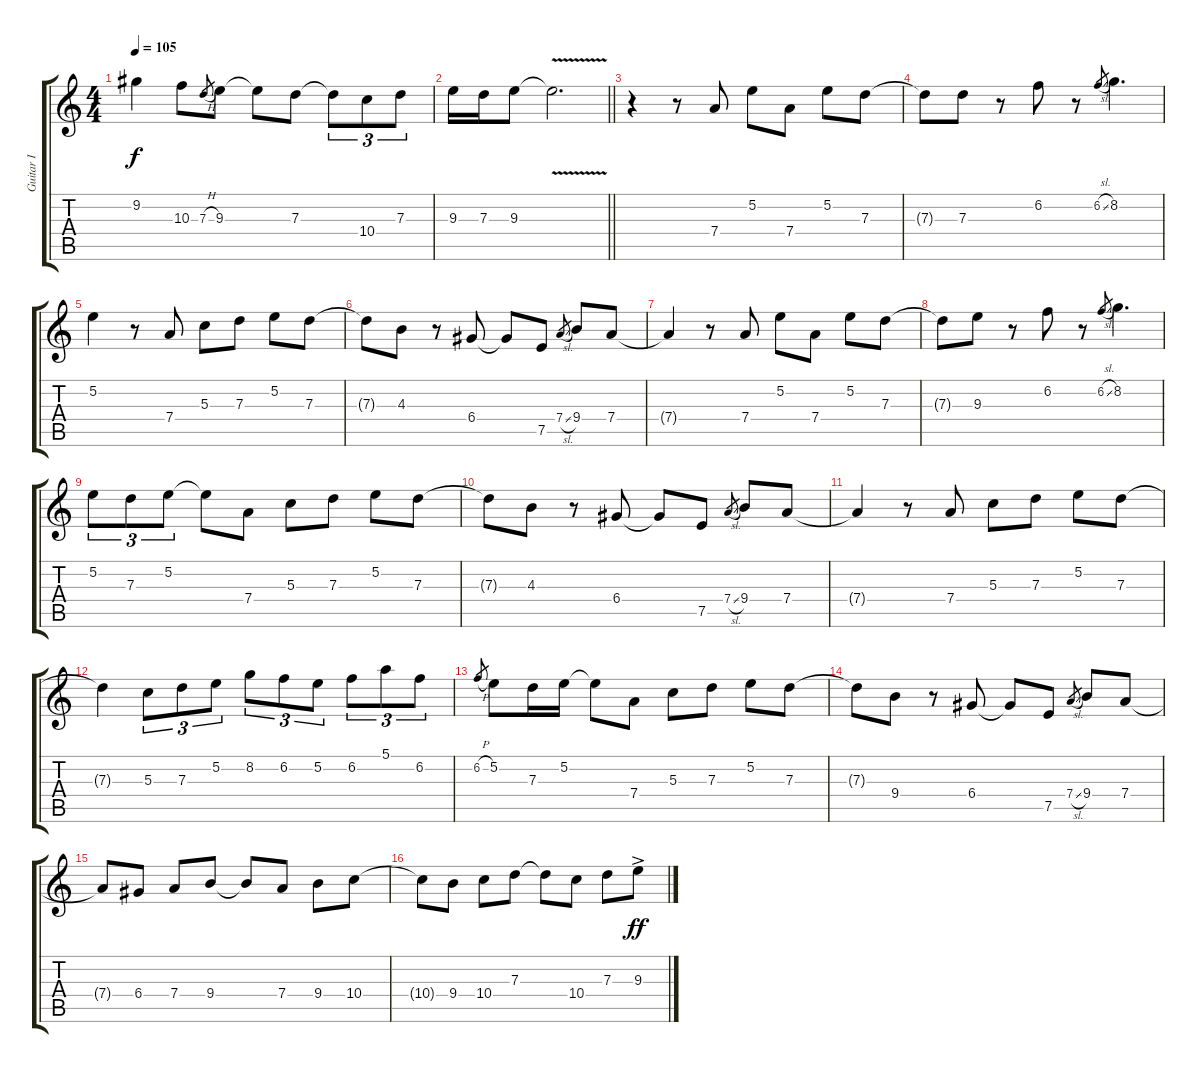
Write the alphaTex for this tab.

\track ("Guitar I" "Guitar I") {instrument electricguitarjazz}
\staff {score tabs}
\tuning (E4 B3 G3 D3 A2 E2) {hide}
\ts (4 4)
\tempo 105
\clef g2
\ks c
9.2.4{dy f} 10.3.8 7.3{h}.8{gr} 9.3.8 9.3{t}.8 7.3.8 7.3{t}.8{tu (3 2)} 10.4.8{tu (3 2)} 7.3.8{tu (3 2)} |
\barLineRight lightlight
9.3.16 7.3.16 9.3.8 9.3{v t}.2{d} |
r.4 r.8 7.4.8 5.2.8 7.4.8 5.2.8 7.3.8 |
7.3{t}.8 7.3.8 r.8 6.2.8 r.8 6.2{sl}.8{gr} 8.2.4{d} |
5.2.4 r.8 7.4.8 5.3.8 7.3.8 5.2.8 7.3.8 |
7.3{t}.8 4.3.8 r.8 6.4.8 6.4{t}.8 7.5.8 7.4{sl}.8{gr} 9.4.8 7.4.8 |
7.4{t}.4 r.8 7.4.8 5.2.8 7.4.8 5.2.8 7.3.8 |
7.3{t}.8 9.3.8 r.8 6.2.8 r.8 6.2{sl}.8{gr} 8.2.4{d} |
5.2.8{tu (3 2)} 7.3.8{tu (3 2)} 5.2.8{tu (3 2)} 5.2{t}.8 7.4.8 5.3.8 7.3.8 5.2.8 7.3.8 |
7.3{t}.8 4.3.8 r.8 6.4.8 6.4{t}.8 7.5.8 7.4{sl}.8{gr} 9.4.8 7.4.8 |
7.4{t}.4 r.8 7.4.8 5.3.8 7.3.8 5.2.8 7.3.8 |
7.3{t}.4 5.3.8{tu (3 2)} 7.3.8{tu (3 2)} 5.2.8{tu (3 2)} 8.2.8{tu (3 2)} 6.2.8{tu (3 2)} 5.2.8{tu (3 2)} 6.2.8{tu (3 2)} 5.1.8{tu (3 2)} 6.2.8{tu (3 2)} |
6.2{h}.8{gr} 5.2.8 7.3.16 5.2.16 5.2{t}.8 7.4.8 5.3.8 7.3.8 5.2.8 7.3.8 |
7.3{t}.8 9.4.8 r.8 6.4.8 6.4{t}.8 7.5.8 7.4{sl}.8{gr} 9.4.8 7.4.8 |
7.4{t}.8 6.4.8 7.4.8 9.4.8 9.4{t}.8 7.4.8 9.4.8 10.4.8 |
10.4{t}.8 9.4.8 10.4.8 7.3.8 7.3{t}.8 10.4.8 7.3.8 9.3{ac}.8{dy ff}
